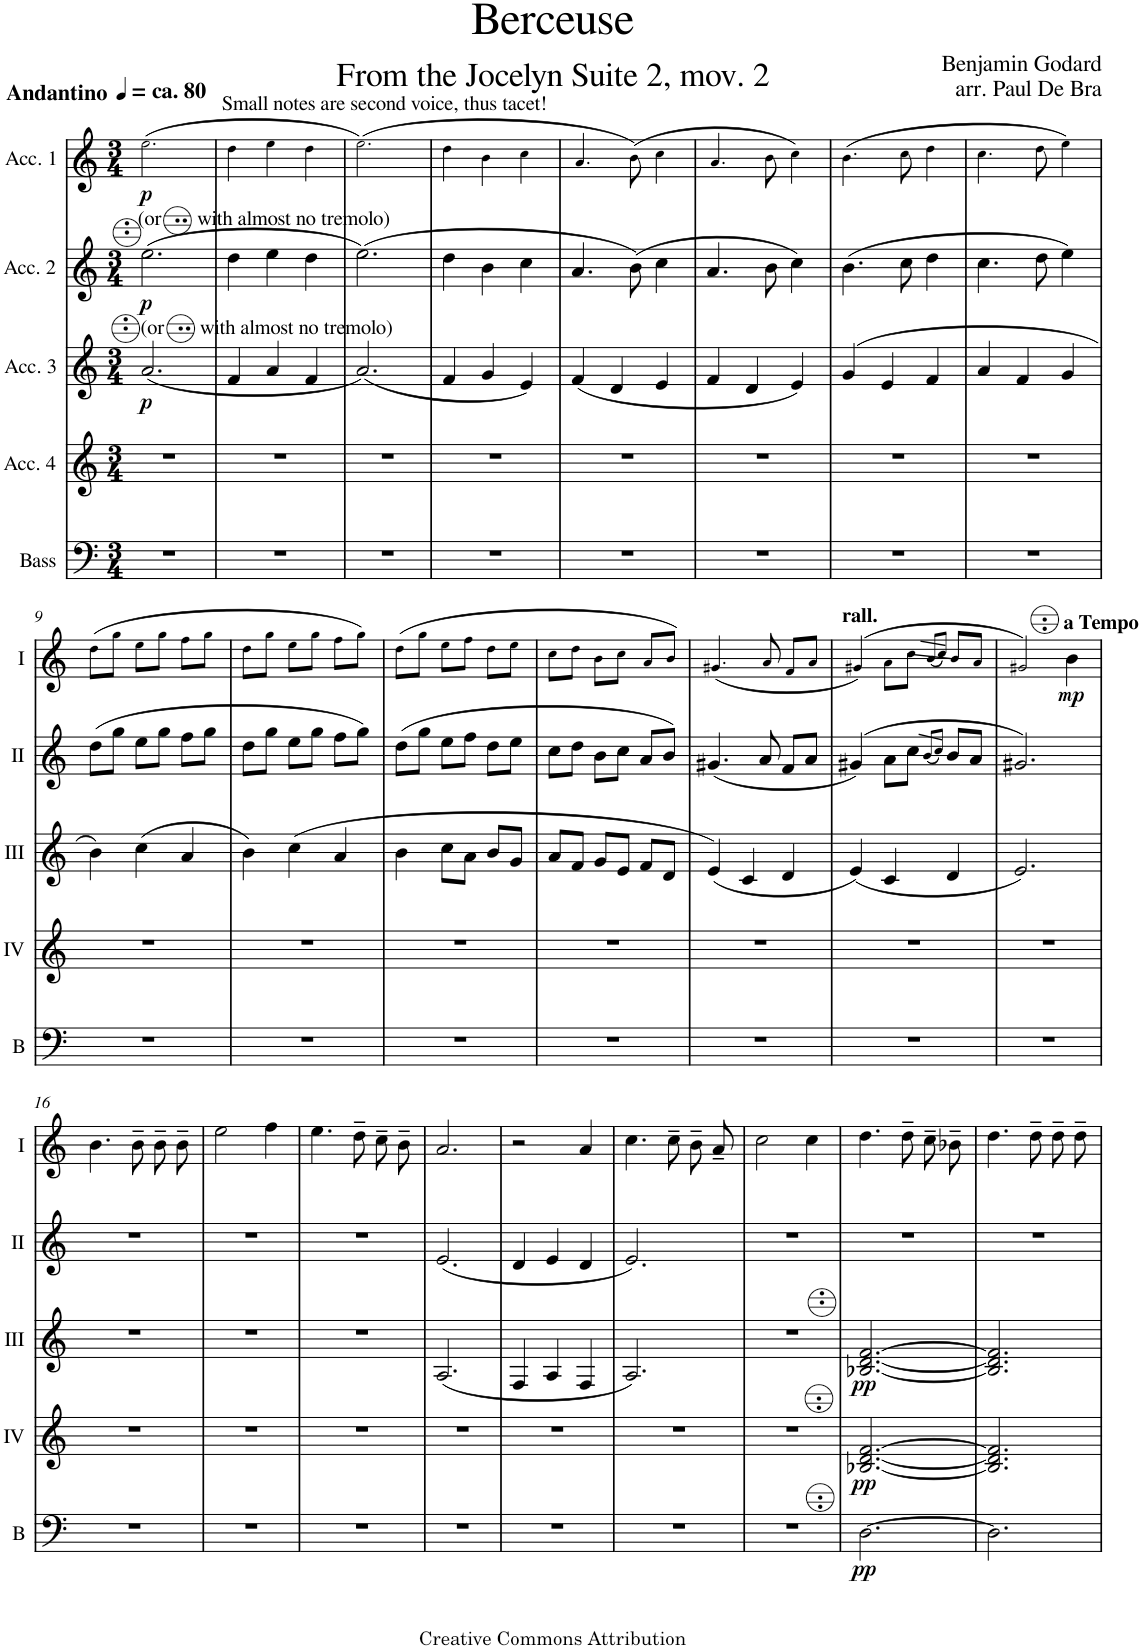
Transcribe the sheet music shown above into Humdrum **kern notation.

**kern	**dynam	**kern	**dynam	**kern	**dynam	**kern	**dynam	**kern	**dynam
*part5	*part5	*part4	*part4	*part3	*part3	*part2	*part2	*part1	*part1
*staff5	*staff5	*staff4	*staff4	*staff3	*staff3	*staff2	*staff2	*staff1	*staff1
*I"Bass	*	*I"Acc. 4	*	*I"Acc. 3	*	*I"Acc. 2	*	*I"Acc. 1	*
*I'B	*	*	*	*	*	*	*	*	*
*clefF4	*	*clefG2	*	*clefG2	*	*clefG2	*	*clefG2	*
*Trd7c12	*	*Trd7c12	*	*	*	*	*	*Trd7c12	*
*k[]	*	*k[]	*	*k[]	*	*k[]	*	*k[]	*
*M3/4	*	*M3/4	*	*M3/4	*	*M3/4	*	*M3/4	*
=1	=1	=1	=1	=1	=1	=1	=1	=1	=1
!	!	!	!	!	!	!	!	!LO:TX:a:B:t=ca. 80	!
!	!	!	!	!	!	!	!	!LO:TX:a:B:t=Andantino	!
!	!	!	!	!	!	!	!	!LO:TX:a:t=Small notes are second voice, thus tacet!	!
!	!	!	!	!	!	!LO:TX:a:t=(or       with almost no tremolo)	!	!	!
!	!	!	!	!LO:TX:a:t=(or       with almost no tremolo)	!	!	!	!	!
!	!	!	!	!	!LO:DY:b	!	!LO:DY:b	!	!LO:DY:b
2.r	.	2.r	.	(<2.a/	p	(>2.ee\	p	(>2.ee\	p
=2	=2	=2	=2	=2	=2	=2	=2	=2	=2
2.r	.	2.r	.	4f/	.	4dd\	.	4dd\	.
.	.	.	.	4a/	.	4ee\	.	4ee\	.
.	.	.	.	4f/	.	4dd\	.	4dd\	.
=3	=3	=3	=3	=3	=3	=3	=3	=3	=3
2.r	.	2.r	.	(<2.a/)	.	(>2.ee\)	.	(>2.ee\)	.
=4	=4	=4	=4	=4	=4	=4	=4	=4	=4
2.r	.	2.r	.	4f/	.	4dd\	.	4dd\	.
.	.	.	.	4g/	.	4b\	.	4b\	.
.	.	.	.	4e/)	.	4cc\	.	4cc\	.
=5	=5	=5	=5	=5	=5	=5	=5	=5	=5
2.r	.	2.r	.	(<4f/	.	4.a/	.	4.a/	.
.	.	.	.	4d/	.	.	.	.	.
.	.	.	.	.	.	(>8b\)	.	(>8b\)	.
.	.	.	.	4e/	.	4cc\	.	4cc\	.
=6	=6	=6	=6	=6	=6	=6	=6	=6	=6
2.r	.	2.r	.	4f/	.	4.a/	.	4.a/	.
.	.	.	.	4d/	.	.	.	.	.
.	.	.	.	.	.	8b\	.	8b\	.
.	.	.	.	4e/)	.	4cc\)	.	4cc\)	.
=7	=7	=7	=7	=7	=7	=7	=7	=7	=7
2.r	.	2.r	.	(>4g/	.	(>4.b\	.	(>4.b\	.
.	.	.	.	4e/	.	.	.	.	.
.	.	.	.	.	.	8cc\	.	8cc\	.
.	.	.	.	4f/	.	4dd\	.	4dd\	.
=8	=8	=8	=8	=8	=8	=8	=8	=8	=8
2.r	.	2.r	.	4a/	.	4.cc\	.	4.cc\	.
.	.	.	.	4f/	.	.	.	.	.
.	.	.	.	.	.	8dd\	.	8dd\	.
.	.	.	.	4g/	.	4ee\)	.	4ee\)	.
!!LO:LB:g=z
=9	=9	=9	=9	=9	=9	=9	=9	=9	=9
2.r	.	2.r	.	4b\)	.	(>8dd\L	.	(>8dd\L	.
.	.	.	.	.	.	8gg\J	.	8gg\J	.
.	.	.	.	(>4cc\	.	8ee\L	.	8ee\L	.
.	.	.	.	.	.	8gg\J	.	8gg\J	.
.	.	.	.	4a/	.	8ff\L	.	8ff\L	.
.	.	.	.	.	.	8gg\J	.	8gg\J	.
=10	=10	=10	=10	=10	=10	=10	=10	=10	=10
2.r	.	2.r	.	4b\)	.	8dd\L	.	8dd\L	.
.	.	.	.	.	.	8gg\J	.	8gg\J	.
.	.	.	.	(>4cc\	.	8ee\L	.	8ee\L	.
.	.	.	.	.	.	8gg\J	.	8gg\J	.
.	.	.	.	4a/	.	8ff\L	.	8ff\L	.
.	.	.	.	.	.	8gg\J)	.	8gg\J)	.
=11	=11	=11	=11	=11	=11	=11	=11	=11	=11
2.r	.	2.r	.	4b\	.	(>8dd\L	.	(>8dd\L	.
.	.	.	.	.	.	8gg\J	.	8gg\J	.
.	.	.	.	8cc\L	.	8ee\L	.	8ee\L	.
.	.	.	.	8a\J	.	8ff\J	.	8ff\J	.
.	.	.	.	8b/L	.	8dd\L	.	8dd\L	.
.	.	.	.	8g/J	.	8ee\J	.	8ee\J	.
=12	=12	=12	=12	=12	=12	=12	=12	=12	=12
2.r	.	2.r	.	8a/L	.	8cc\L	.	8cc\L	.
.	.	.	.	8f/J	.	8dd\J	.	8dd\J	.
.	.	.	.	8g/L	.	8b\L	.	8b\L	.
.	.	.	.	8e/J	.	8cc\J	.	8cc\J	.
.	.	.	.	8f/L	.	8a/L	.	8a/L	.
.	.	.	.	8d/J	.	8b/J)	.	8b/J)	.
=13	=13	=13	=13	=13	=13	=13	=13	=13	=13
2.r	.	2.r	.	(<4e/)	.	(<4.g#X/	.	(<4.g#X/	.
.	.	.	.	4c/	.	.	.	.	.
.	.	.	.	.	.	8a/	.	8a/	.
.	.	.	.	4d/	.	8f/L	.	8f/L	.
.	.	.	.	.	.	8a/J	.	8a/J	.
=14	=14	=14	=14	=14	=14	=14	=14	=14	=14
!	!	!	!	!	!	!	!	!LO:TX:a:B:t=rall.	!
2.r	.	2.r	.	(<4e/)	.	(>4g#X/)	.	(4g#X/)	.
.	.	.	.	4c/	.	8a\L	.	8a\L	.
.	.	.	.	.	.	8cc\J	.	8cc\J	.
.	.	.	.	.	.	(8qb/L	.	(8qb/L	.
.	.	.	.	.	.	8qcc/J)	.	8qcc/J)	.
.	.	.	.	4d/	.	8b/L	.	8b/L	.
.	.	.	.	.	.	8a/J	.	8a/J	.
=15	=15	=15	=15	=15	=15	=15	=15	=15	=15
2.r	.	2.r	.	2.e/)	.	2.g#X/)	.	2g#X/)	.
!	!	!	!	!	!	!	!	!LO:TX:a:B:t=a Tempo	!
!	!	!	!	!	!	!	!	!	!LO:DY:b
.	.	.	.	.	.	.	.	4b\	mp
!!LO:LB:g=z
=16	=16	=16	=16	=16	=16	=16	=16	=16	=16
2.r	.	2.r	.	2.r	.	2.r	.	4.b\	.
.	.	.	.	.	.	.	.	8b~\	.
.	.	.	.	.	.	.	.	8b~\	.
.	.	.	.	.	.	.	.	8b~\	.
=17	=17	=17	=17	=17	=17	=17	=17	=17	=17
2.r	.	2.r	.	2.r	.	2.r	.	2ee\	.
.	.	.	.	.	.	.	.	4ff\	.
=18	=18	=18	=18	=18	=18	=18	=18	=18	=18
2.r	.	2.r	.	2.r	.	2.r	.	4.ee\	.
.	.	.	.	.	.	.	.	8dd~\	.
.	.	.	.	.	.	.	.	8cc~\	.
.	.	.	.	.	.	.	.	8b~\	.
=19	=19	=19	=19	=19	=19	=19	=19	=19	=19
2.r	.	2.r	.	(<2.A/	.	(<2.e/	.	2.a/	.
=20	=20	=20	=20	=20	=20	=20	=20	=20	=20
2.r	.	2.r	.	4F/	.	4d/	.	2r	.
.	.	.	.	4A/	.	4e/	.	.	.
.	.	.	.	4F/	.	4d/	.	4a/	.
=21	=21	=21	=21	=21	=21	=21	=21	=21	=21
2.r	.	2.r	.	2.A/)	.	2.e/)	.	4.cc\	.
.	.	.	.	.	.	.	.	8cc~\	.
.	.	.	.	.	.	.	.	8b~\	.
.	.	.	.	.	.	.	.	8a~/	.
=22	=22	=22	=22	=22	=22	=22	=22	=22	=22
2.r	.	2.r	.	2.r	.	2.r	.	2cc\	.
.	.	.	.	.	.	.	.	4cc\	.
=23	=23	=23	=23	=23	=23	=23	=23	=23	=23
!	!LO:DY:b	!	!LO:DY:b	!	!LO:DY:b	!	!	!	!
[2.D\	pp	[2.B-X/ [2.d/ [2.f/	pp	[2.B-X/ [2.d/ [2.f/	pp	2.r	.	4.dd\	.
.	.	.	.	.	.	.	.	8dd~\	.
.	.	.	.	.	.	.	.	8cc~\	.
.	.	.	.	.	.	.	.	8b-X~\	.
=24	=24	=24	=24	=24	=24	=24	=24	=24	=24
2.D\]	.	2.B-/] 2.d/] 2.f/]	.	2.B-/] 2.d/] 2.f/]	.	2.r	.	4.dd\	.
.	.	.	.	.	.	.	.	8dd~\	.
.	.	.	.	.	.	.	.	8dd~\	.
.	.	.	.	.	.	.	.	8dd~\	.
=	=	=	=	=	=	=	=	=	=
*-	*-	*-	*-	*-	*-	*-	*-	*-	*-
